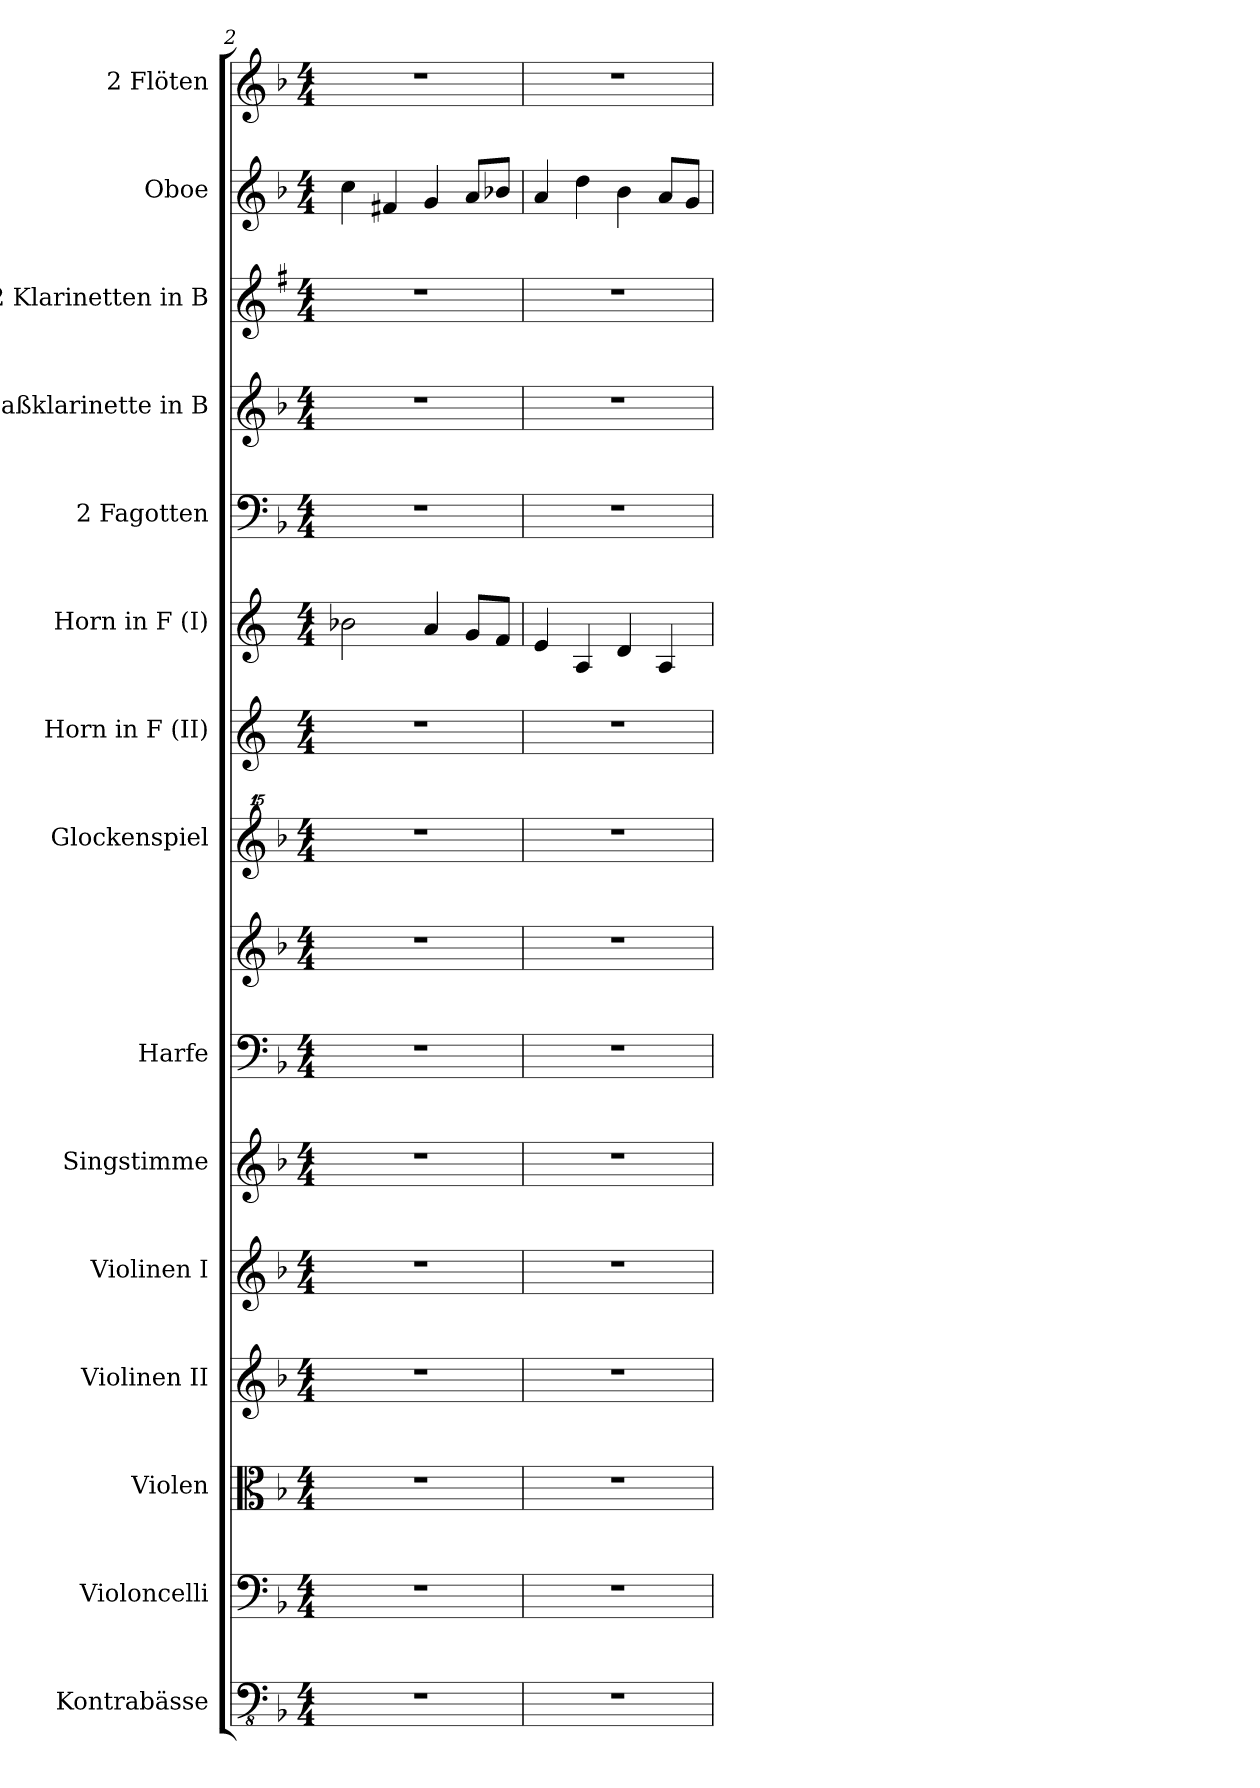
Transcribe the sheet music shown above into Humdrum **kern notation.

**kern	**kern	**kern	**kern	**kern	**kern	**kern	**kern	**kern	**kern	**kern	**kern	**kern	**kern	**kern	**kern
*part15	*part14	*part13	*part12	*part11	*part10	*part9	*part9	*part8	*part7	*part6	*part5	*part4	*part3	*part2	*part1
*staff16	*staff15	*staff14	*staff13	*staff12	*staff11	*staff10	*staff9	*staff8	*staff7	*staff6	*staff5	*staff4	*staff3	*staff2	*staff1
*I"Kontrabässe	*I"Violoncelli	*I"Violen	*I"Violinen II	*I"Violinen I	*I"Singstimme	*I"Harfe	*	*I"Glockenspiel	*I"Horn in F (II)	*I"Horn in F (I)	*I"2 Fagotten	*I"Baßklarinette in B	*I"2 Klarinetten in B	*I"Oboe	*I"2 Flöten
*I'Kb.	*I'Vc.	*	*I'Vl. II	*I'Vl. I	*I'Singst.	*I'Hf.	*	*I'Glk.	*I'Hr. II	*I'Hr. I	*I'Fg.	*I'Bklar. (B)	*I'Klar. (B)	*I'Ob.	*I'Fl.
*clefFv4	*clefF4	*clefC3	*clefG2	*clefG2	*clefG2	*clefF4	*clefG2	*clefG^^2	*clefG2	*clefG2	*clefF4	*clefG2	*clefG2	*clefG2	*clefG2
*	*	*	*	*	*	*	*	*	*ITrd4c7	*ITrd4c7	*	*ITrd8c14	*ITrd1c2	*	*
*k[b-]	*k[b-]	*k[b-]	*k[b-]	*k[b-]	*k[b-]	*k[b-]	*k[b-]	*k[b-]	*k[b-]	*k[b-]	*k[b-]	*k[b-]	*k[b-]	*k[b-]	*k[b-]
*M4/4	*M4/4	*M4/4	*M4/4	*M4/4	*M4/4	*M4/4	*M4/4	*M4/4	*M4/4	*M4/4	*M4/4	*M4/4	*M4/4	*M4/4	*M4/4
=2	=2	=2	=2	=2	=2	=2	=2	=2	=2	=2	=2	=2	=2	=2	=2
1r	1r	1r	1r	1r	1r	1r	1r	1r	1r	2e-X\	1r	1r	1r	4cc\	1r
.	.	.	.	.	.	.	.	.	.	.	.	.	.	4f#X/	.
.	.	.	.	.	.	.	.	.	.	4d/	.	.	.	4g/	.
.	.	.	.	.	.	.	.	.	.	8c/L	.	.	.	8a/L	.
.	.	.	.	.	.	.	.	.	.	8B-/J	.	.	.	8b-X/J	.
=3	=3	=3	=3	=3	=3	=3	=3	=3	=3	=3	=3	=3	=3	=3	=3
1r	1r	1r	1r	1r	1r	1r	1r	1r	1r	4A/	1r	1r	1r	4a/	1r
.	.	.	.	.	.	.	.	.	.	4D/	.	.	.	4dd\	.
.	.	.	.	.	.	.	.	.	.	4G/	.	.	.	4b-\	.
.	.	.	.	.	.	.	.	.	.	4D/	.	.	.	8a/L	.
.	.	.	.	.	.	.	.	.	.	.	.	.	.	8g/J	.
=	=	=	=	=	=	=	=	=	=	=	=	=	=	=	=
*-	*-	*-	*-	*-	*-	*-	*-	*-	*-	*-	*-	*-	*-	*-	*-
